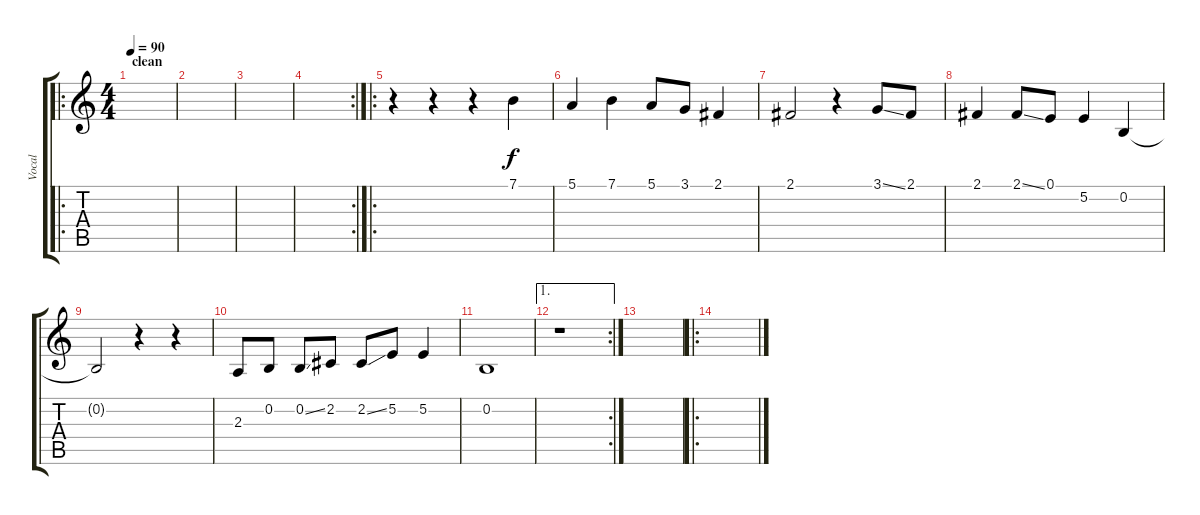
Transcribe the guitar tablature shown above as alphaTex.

\track ("Vocal" "Vocal") {instrument flute}
\staff {score tabs}
\tuning (E4 B3 G3 D3 A2 E2) {hide}
\ro
\ts (4 4)
\section ("" "clean")
\tempo 90
\clef g2
\ks c
|
|
|
\rc 2
|
\ro
r.4 r.4 r.4 7.1.4 |
5.1.4 7.1.4 5.1.8 3.1.8 2.1.4 |
2.1.2 r.4 3.1{ss}.8 2.1.8 |
2.1.4 2.1{ss}.8 0.1.8 5.2.4 0.2.4 |
0.2{t}.2 r.4 r.4 |
2.3.8 0.2.8 0.2{ss}.8 2.2.8 2.2{ss}.8 5.2.8 5.2.4 |
0.2.1 |
\ae 1
\rc 2
r.1 |
|
\ro
